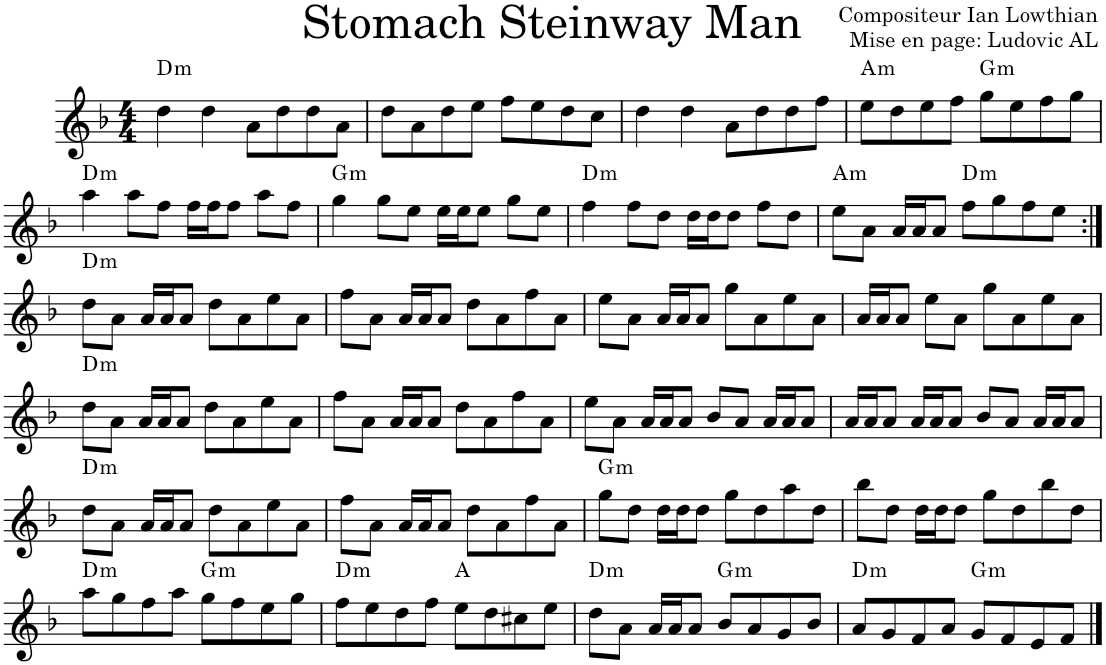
**kern	**harte
*part1	*part1
*staff1	*
*I"Voice	*
*I'V	*
*clefG2	*
*k[b-]	*
*M4/4	*
=1	=1
!	!LO:H:kt=m
4dd\	D:min
4dd\	.
8a\L	.
8dd\	.
8dd\	.
8a\J	.
=2	=2
8dd\L	.
8a\	.
8dd\	.
8ee\J	.
8ff\L	.
8ee\	.
8dd\	.
8cc\J	.
=3	=3
4dd\	.
4dd\	.
8a\L	.
8dd\	.
8dd\	.
8ff\J	.
=4	=4
!	!LO:H:kt=m
8ee\L	A:min
8dd\	.
8ee\	.
8ff\J	.
!	!LO:H:kt=m
8gg\L	G:min
8ee\	.
8ff\	.
8gg\J	.
!!LO:LB:g=z
=5	=5
!	!LO:H:kt=m
4aa\	D:min
8aa\L	.
8ff\J	.
16ff\LL	.
16ff\J	.
8ff\J	.
8aa\L	.
8ff\J	.
=6	=6
!	!LO:H:kt=m
4gg\	G:min
8gg\L	.
8ee\J	.
16ee\LL	.
16ee\J	.
8ee\J	.
8gg\L	.
8ee\J	.
=7	=7
!	!LO:H:kt=m
4ff\	D:min
8ff\L	.
8dd\J	.
16dd\LL	.
16dd\J	.
8dd\J	.
8ff\L	.
8dd\J	.
=8	=8
!	!LO:H:kt=m
8ee\L	A:min
8a\J	.
16a/LL	.
16a/J	.
8a/J	.
!	!LO:H:kt=m
8ff\L	D:min
8gg\	.
8ff\	.
8ee\J	.
!!LO:LB:g=z
=9:|!	=9:|!
!	!LO:H:kt=m
8dd\L	D:min
8a\J	.
16a/LL	.
16a/J	.
8a/J	.
8dd\L	.
8a\	.
8ee\	.
8a\J	.
=10	=10
8ff\L	.
8a\J	.
16a/LL	.
16a/J	.
8a/J	.
8dd\L	.
8a\	.
8ff\	.
8a\J	.
=11	=11
8ee\L	.
8a\J	.
16a/LL	.
16a/J	.
8a/J	.
8gg\L	.
8a\	.
8ee\	.
8a\J	.
=12	=12
16a/LL	.
16a/J	.
8a/J	.
8ee\L	.
8a\J	.
8gg\L	.
8a\	.
8ee\	.
8a\J	.
!!LO:LB:g=z
=13	=13
!	!LO:H:kt=m
8dd\L	D:min
8a\J	.
16a/LL	.
16a/J	.
8a/J	.
8dd\L	.
8a\	.
8ee\	.
8a\J	.
=14	=14
8ff\L	.
8a\J	.
16a/LL	.
16a/J	.
8a/J	.
8dd\L	.
8a\	.
8ff\	.
8a\J	.
=15	=15
8ee\L	.
8a\J	.
16a/LL	.
16a/J	.
8a/J	.
8b-/L	.
8a/J	.
16a/LL	.
16a/J	.
8a/J	.
=16	=16
16a/LL	.
16a/J	.
8a/J	.
16a/LL	.
16a/J	.
8a/J	.
8b-/L	.
8a/J	.
16a/LL	.
16a/J	.
8a/J	.
!!LO:LB:g=z
=17	=17
!	!LO:H:kt=m
8dd\L	D:min
8a\J	.
16a/LL	.
16a/J	.
8a/J	.
8dd\L	.
8a\	.
8ee\	.
8a\J	.
=18	=18
8ff\L	.
8a\J	.
16a/LL	.
16a/J	.
8a/J	.
8dd\L	.
8a\	.
8ff\	.
8a\J	.
=19	=19
!	!LO:H:kt=m
8gg\L	G:min
8dd\J	.
16dd\LL	.
16dd\J	.
8dd\J	.
8gg\L	.
8dd\	.
8aa\	.
8dd\J	.
=20	=20
8bb-\L	.
8dd\J	.
16dd\LL	.
16dd\J	.
8dd\J	.
8gg\L	.
8dd\	.
8bb-\	.
8dd\J	.
!!LO:LB:g=z
=21	=21
!	!LO:H:kt=m
8aa\L	D:min
8gg\	.
8ff\	.
8aa\J	.
!	!LO:H:kt=m
8gg\L	G:min
8ff\	.
8ee\	.
8gg\J	.
=22	=22
!	!LO:H:kt=m
8ff\L	D:min
8ee\	.
8dd\	.
8ff\J	.
8ee\L	A:maj
8dd\	.
8cc#X\	.
8ee\J	.
=23	=23
!	!LO:H:kt=m
8dd\L	D:min
8a\J	.
16a/LL	.
16a/J	.
8a/J	.
!	!LO:H:kt=m
8b-/L	G:min
8a/	.
8g/	.
8b-/J	.
=24	=24
!	!LO:H:kt=m
8a/L	D:min
8g/	.
8f/	.
8a/J	.
!	!LO:H:kt=m
8g/L	G:min
8f/	.
8e/	.
8f/J	.
==	==
*-	*-
